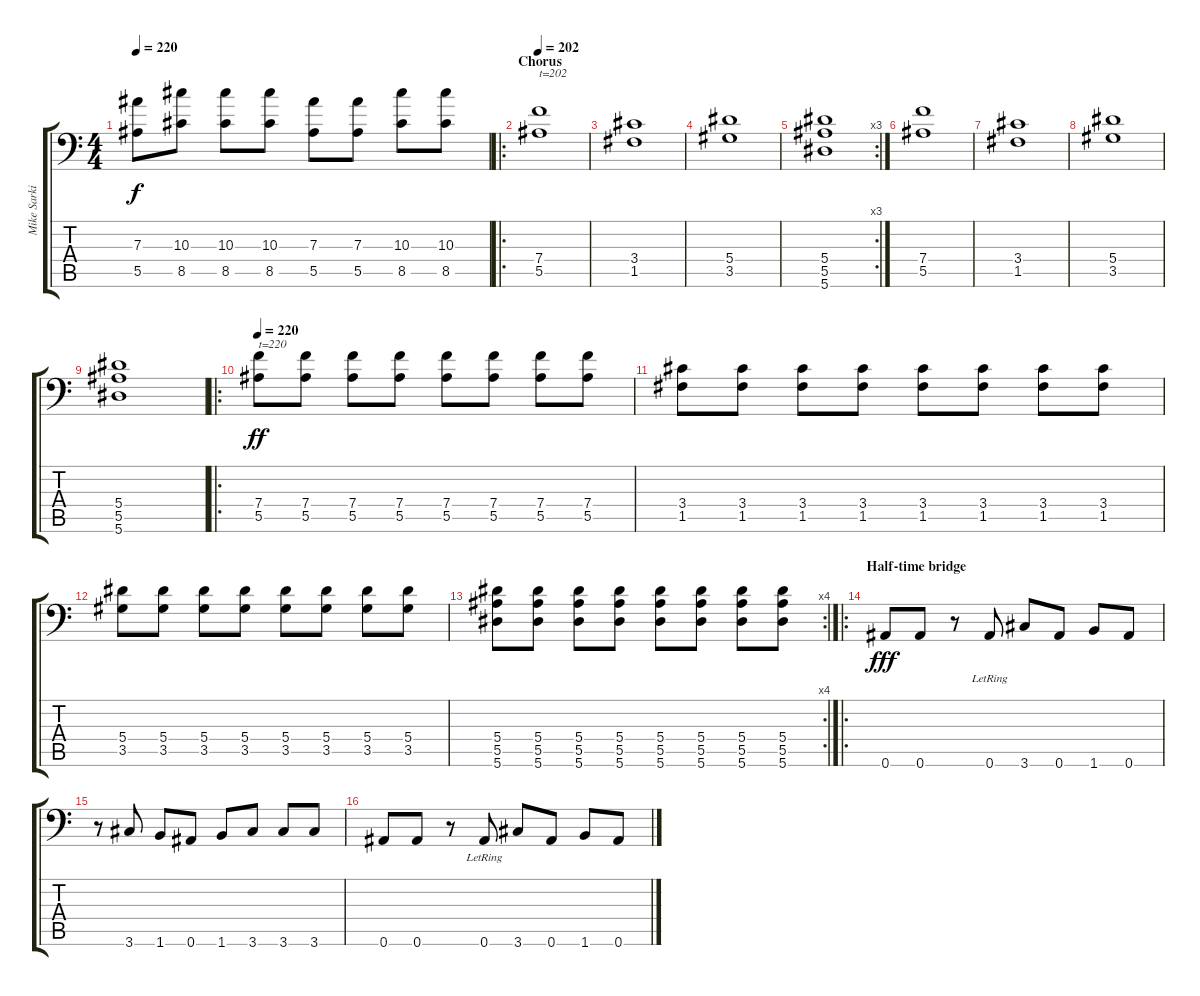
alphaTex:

\track ("Mike Sarkisyan" "Mike Sarki") {instrument distortionguitar}
\staff {score tabs}
\tuning (C4 G3 Eb3 Bb2 F2 Bb1) {hide}
\ts (4 4)
\tempo 220
\clef f4
\ks c
(7.3 5.5).8{dy f} (10.3 8.5).8 (10.3 8.5).8 (10.3 8.5).8 (7.3 5.5).8 (7.3 5.5).8 (10.3 8.5).8 (10.3 8.5).8 |
\ro
\section ("" "Chorus")
\tempo 202
(7.4 5.5).1{txt "t=202"} |
(3.4 1.5).1 |
(5.4 3.5).1 |
\rc 3
(5.4 5.5 5.6).1 |
(7.4 5.5).1 |
(3.4 1.5).1 |
(5.4 3.5).1 |
(5.4 5.5 5.6).1 |
\ro
\tempo 220
(7.4 5.5).8{txt "t=220" dy ff} (7.4 5.5).8 (7.4 5.5).8 (7.4 5.5).8 (7.4 5.5).8 (7.4 5.5).8 (7.4 5.5).8 (7.4 5.5).8 |
(3.4 1.5).8 (3.4 1.5).8 (3.4 1.5).8 (3.4 1.5).8 (3.4 1.5).8 (3.4 1.5).8 (3.4 1.5).8 (3.4 1.5).8 |
(5.4 3.5).8 (5.4 3.5).8 (5.4 3.5).8 (5.4 3.5).8 (5.4 3.5).8 (5.4 3.5).8 (5.4 3.5).8 (5.4 3.5).8 |
\rc 4
(5.4 5.5 5.6).8 (5.4 5.5 5.6).8 (5.4 5.5 5.6).8 (5.4 5.5 5.6).8 (5.4 5.5 5.6).8 (5.4 5.5 5.6).8 (5.4 5.5 5.6).8 (5.4 5.5 5.6).8 |
\ro
\section ("" "Half-time bridge")
0.6.8{dy fff} 0.6.8 r.8 0.6{lr}.8 3.6.8 0.6.8 1.6.8 0.6.8 |
r.8 3.6.8 1.6.8 0.6.8 1.6.8 3.6.8 3.6.8 3.6.8 |
0.6.8 0.6.8 r.8 0.6{lr}.8 3.6.8 0.6.8 1.6.8 0.6.8
